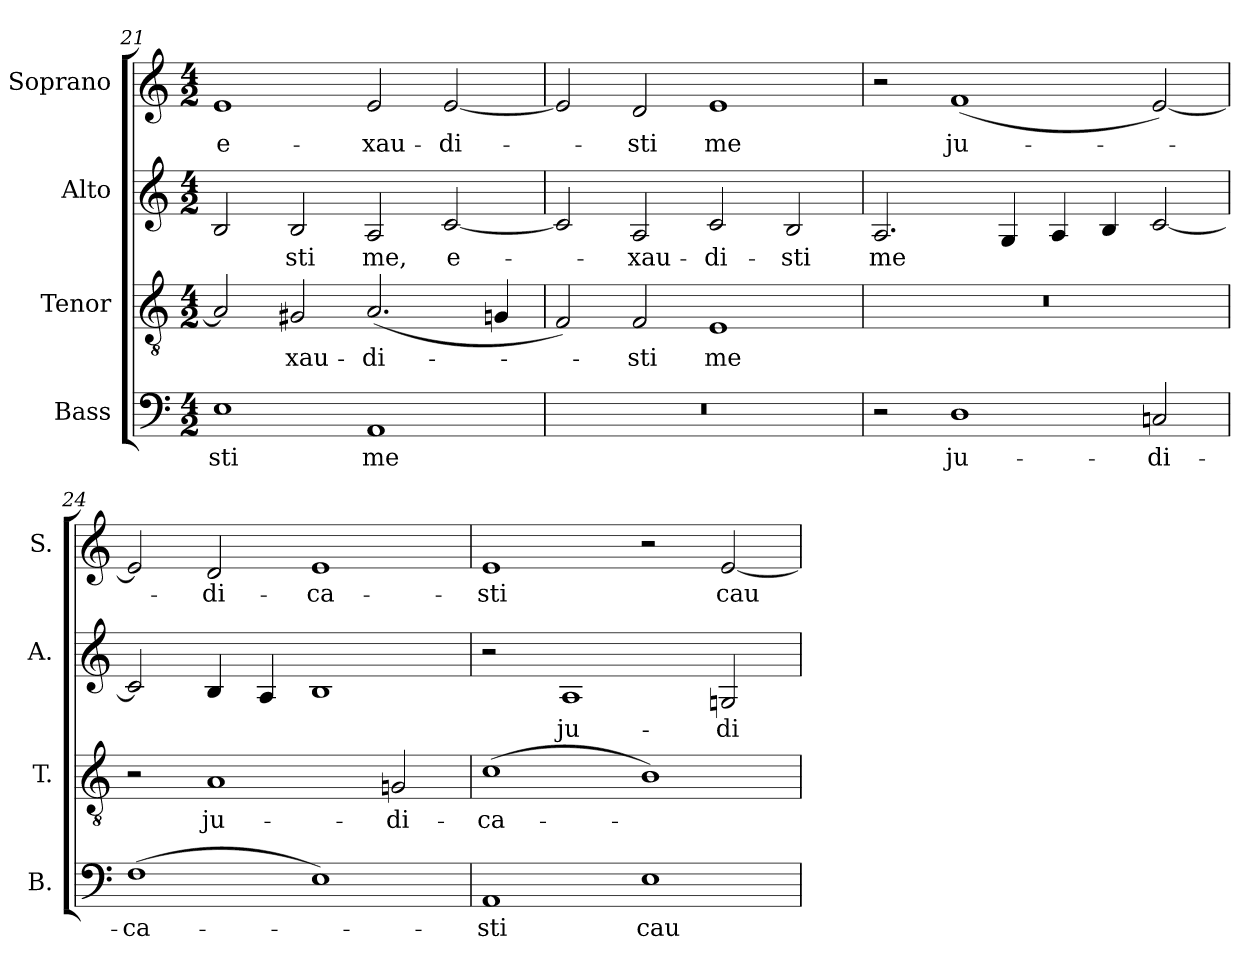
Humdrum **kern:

**kern	**text	**kern	**text	**kern	**text	**kern	**text
*part4	*part4	*part3	*part3	*part2	*part2	*part1	*part1
*staff4	*staff4	*staff3	*staff3	*staff2	*staff2	*staff1	*staff1
*I"Bass	*	*I"Tenor	*	*I"Alto	*	*I"Soprano	*
*I'B.	*	*I'T.	*	*I'A.	*	*I'S.	*
*clefF4	*	*clefGv2	*	*clefG2	*	*clefG2	*
*	*	*ITrd7c12	*	*	*	*	*
*k[]	*	*k[]	*	*k[]	*	*k[]	*
*C:	*	*C:	*	*C:	*	*C:	*
*M4/2	*	*M4/2	*	*M4/2	*	*M4/2	*
=21	=21	=21	=21	=21	=21	=21	=21
!	!LO:LY:b:color=#000000	!	!	!	!	!	!
!	!	!	!	!	!	!	!LO:LY:b:color=#000000
1Ei	-sti	2AAi/]	.	2Bi/	.	1ei	e-
!	!	!	!LO:LY:b:color=#000000	!	!	!	!
!	!	!	!	!	!LO:LY:b:color=#000000	!	!
.	.	2GG#Xi/	-xau-	2Bi/	-sti	.	.
!	!LO:LY:b:color=#000000	!	!	!	!	!	!
!	!	!	!LO:LY:b:color=#000000	!	!	!	!
!	!	!	!	!	!LO:LY:b:color=#000000	!	!
!	!	!	!	!	!	!	!LO:LY:b:color=#000000
1AAi	me	(2.AAi/	-di-	2Ai/	me,	2ei/	-xau-
!	!	!	!	!	!LO:LY:b:color=#000000	!	!
!	!	!	!	!	!	!	!LO:LY:b:color=#000000
.	.	.	.	[2ci/	e-	[2ei/	-di-
.	.	4GGni/	.	.	.	.	.
!!LO:PB:g=z
=22	=22	=22	=22	=22	=22	=22	=22
!LO:N:vis=1	!	!	!	!	!	!	!
0r	.	2FFi/)	.	2ci/]	.	2ei/]	.
!	!	!	!LO:LY:b:color=#000000	!	!	!	!
!	!	!	!	!	!LO:LY:b:color=#000000	!	!
!	!	!	!	!	!	!	!LO:LY:b:color=#000000
.	.	2FFi/	-sti	2Ai/	-xau-	2di/	-sti
!	!	!	!LO:LY:b:color=#000000	!	!	!	!
!	!	!	!	!	!LO:LY:b:color=#000000	!	!
!	!	!	!	!	!	!	!LO:LY:b:color=#000000
.	.	1EEi	me	2ci/	-di-	1ei	me
!	!	!	!	!	!LO:LY:b:color=#000000	!	!
.	.	.	.	2Bi/	-sti	.	.
=23	=23	=23	=23	=23	=23	=23	=23
!	!	!LO:N:vis=1	!	!	!	!	!
!	!	!	!	!	!LO:LY:b:color=#000000	!	!
2r	.	0r	.	2.Ai/	me	2r	.
!	!LO:LY:b:color=#000000	!	!	!	!	!	!
!	!	!	!	!	!	!	!LO:LY:b:color=#000000
1Di	ju-	.	.	.	.	(1fi	ju-
.	.	.	.	4Gi/	.	.	.
.	.	.	.	4Ai/	.	.	.
.	.	.	.	4Bi/	.	.	.
!	!LO:LY:b:color=#000000	!	!	!	!	!	!
2Cni/	-di-	.	.	[2ci/	.	[2ei/)	.
=24	=24	=24	=24	=24	=24	=24	=24
!	!LO:LY:b:color=#000000	!	!	!	!	!	!
(1Fi	-ca-	2r	.	2ci/]	.	2ei/]	.
!	!	!	!LO:LY:b:color=#000000	!	!	!	!
!	!	!	!	!	!	!	!LO:LY:b:color=#000000
.	.	1AAi	ju-	4Bi/	.	2di/	-di-
.	.	.	.	4Ai/	.	.	.
!	!	!	!	!	!	!	!LO:LY:b:color=#000000
1Ei)	.	.	.	1Bi	.	1ei	-ca-
!	!	!	!LO:LY:b:color=#000000	!	!	!	!
.	.	2GGni/	-di-	.	.	.	.
=25	=25	=25	=25	=25	=25	=25	=25
!	!LO:LY:b:color=#000000	!	!	!	!	!	!
!	!	!	!LO:LY:b:color=#000000	!	!	!	!
!	!	!	!	!	!	!	!LO:LY:b:color=#000000
1AAi	-sti	(1Ci	-ca-	2r	.	1ei	-sti
!	!	!	!	!	!LO:LY:b:color=#000000	!	!
.	.	.	.	1Ai	ju-	.	.
!	!LO:LY:b:color=#000000	!	!	!	!	!	!
1Ei	cau-	1BBi)	.	.	.	2r	.
!	!	!	!	!	!LO:LY:b:color=#000000	!	!
!	!	!	!	!	!	!	!LO:LY:b:color=#000000
.	.	.	.	2Gni/	-di-	[2ei/	cau-
=	=	=	=	=	=	=	=
*-	*-	*-	*-	*-	*-	*-	*-
